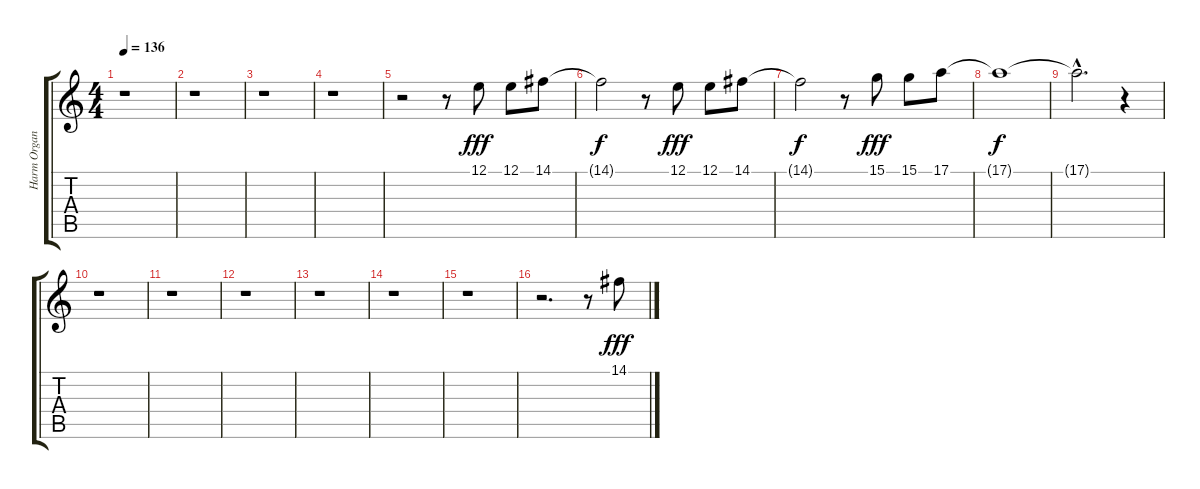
\track ("Harm Organ 3" "Harm Organ") {instrument rockorgan}
\staff {score tabs}
\tuning (E4 B3 G3 D3 A2 E2) {hide}
\ts (4 4)
\tempo 136
\clef g2
\ks c
r.1{dy fff} |
r.1 |
r.1 |
r.1 |
r.2 r.8 12.1.8 12.1.8 14.1.8 |
14.1{t}.2{dy f} r.8 12.1.8{dy fff} 12.1.8 14.1.8 |
14.1{t}.2{dy f} r.8 15.1.8{dy fff} 15.1.8 17.1.8 |
17.1{t}.1{dy f} |
17.1{hac t}.2{d} r.4 |
r.1 |
r.1 |
r.1 |
r.1 |
r.1 |
r.1 |
r.2{d} r.8 14.1.8{dy fff}
